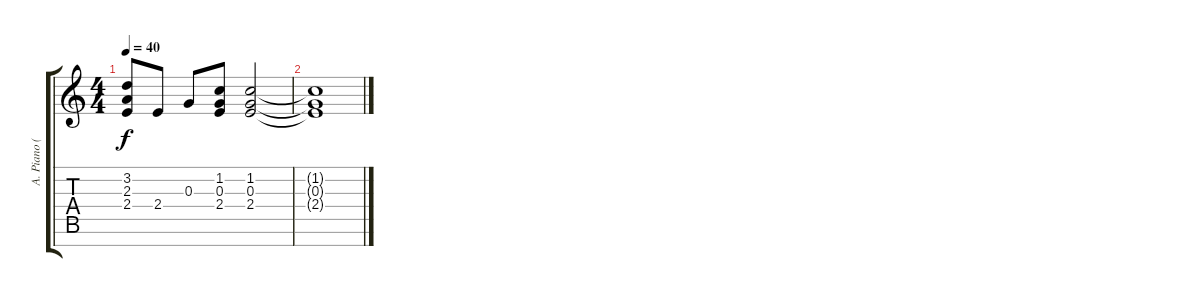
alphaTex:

\track ("A. Piano (Right Hand)" "A. Piano (") {instrument acousticgrandpiano}
\staff {score tabs}
\tuning (E5 B4 G4 D4 A3 E3 B2) {hide}
\ts (4 4)
\tempo 40
\clef g2
\ks c
(3.2 2.3 2.4).8{dy f} 2.4.8 0.3.8 (1.2 0.3 2.4).8 (1.2 0.3 2.4).2 |
(1.2{t} 0.3{t} 2.4{t}).1
